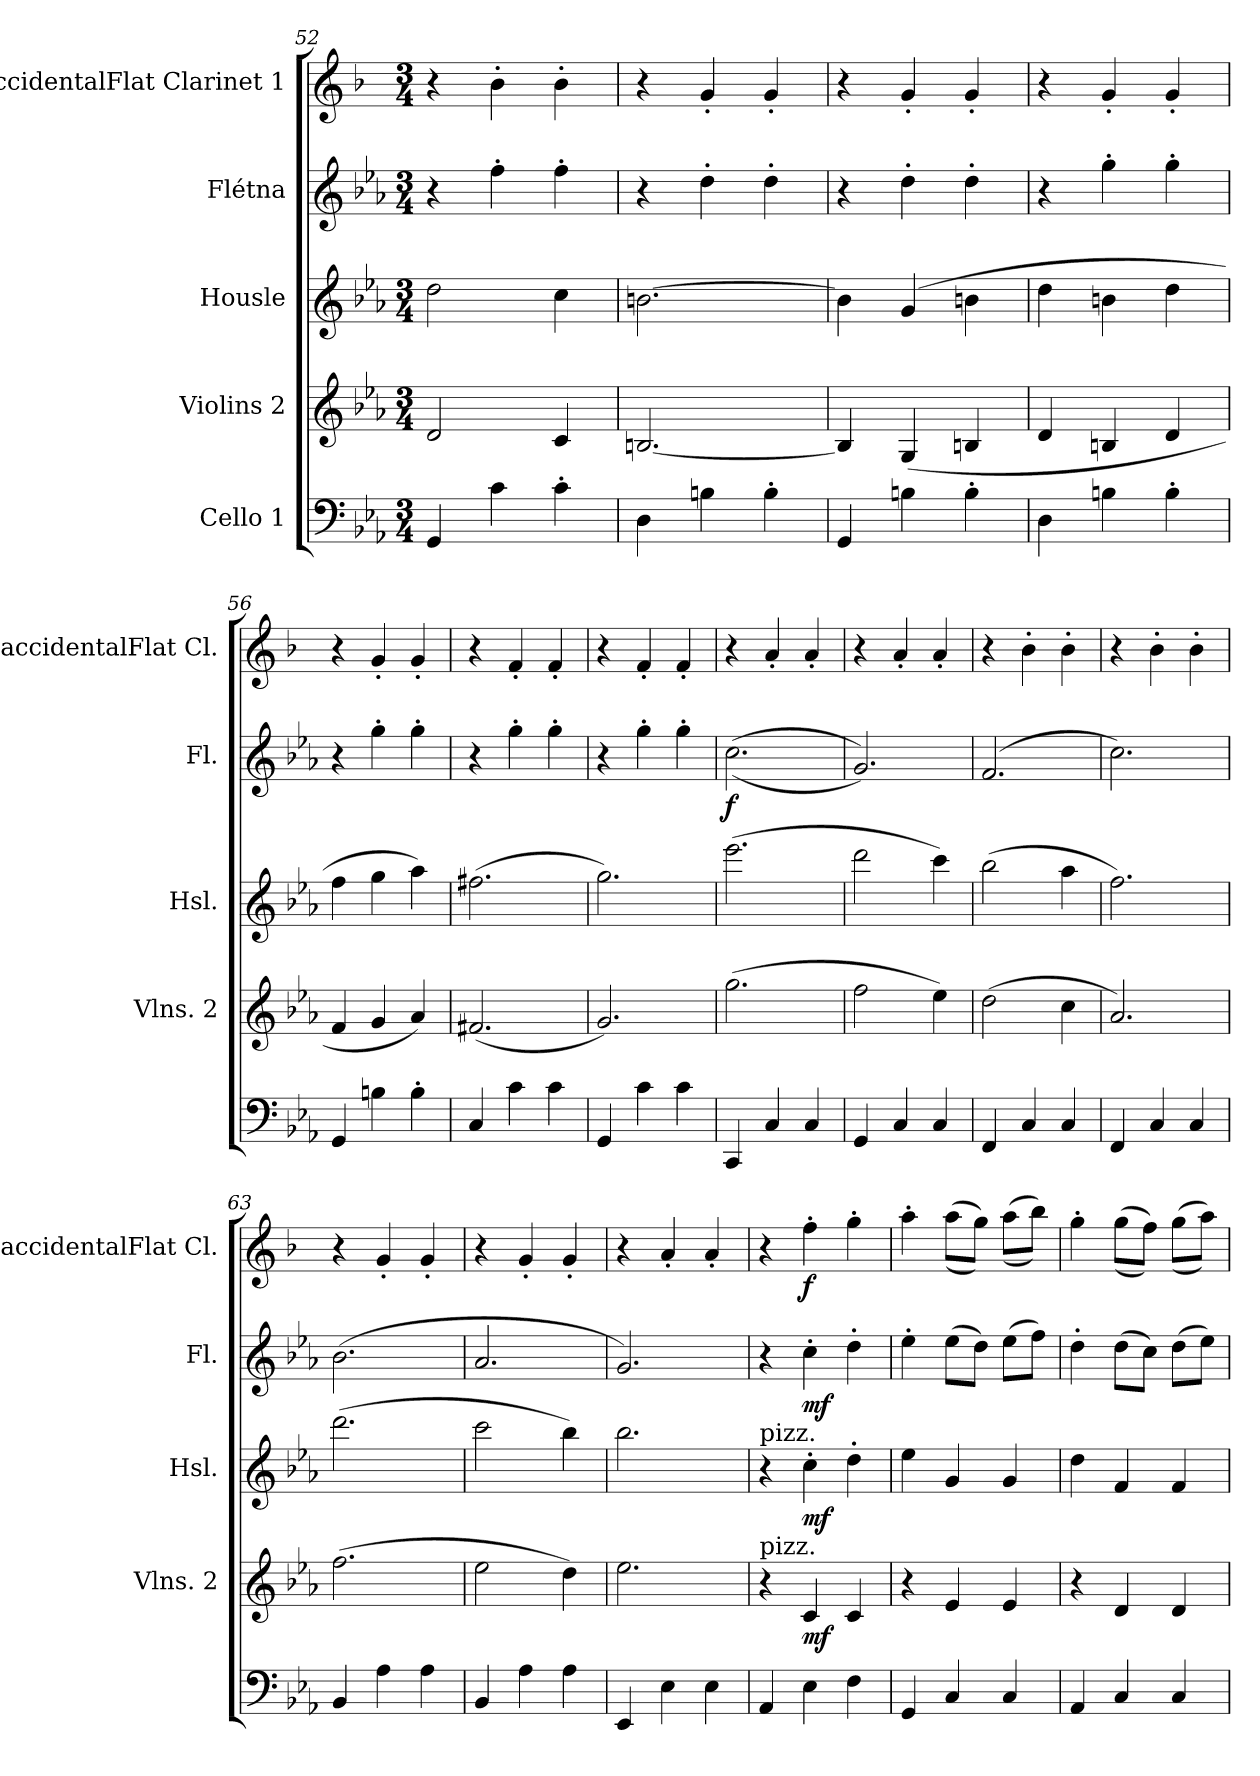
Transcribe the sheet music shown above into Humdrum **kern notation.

**kern	**kern	**dynam	**kern	**dynam	**kern	**dynam	**kern	**dynam
*part5	*part4	*part4	*part3	*part3	*part2	*part2	*part1	*part1
*staff5	*staff4	*staff4	*staff3	*staff3	*staff2	*staff2	*staff1	*staff1
*I"Cello 1	*I"Violins 2	*	*I"Housle	*	*I"Flétna	*	*I"BaccidentalFlat Clarinet 1	*
*	*I'Vlns. 2	*	*I'Hsl.	*	*I'Fl.	*	*I'BaccidentalFlat Cl.	*
*clefF4	*clefG2	*	*clefG2	*	*clefG2	*	*clefG2	*
*	*	*	*	*	*	*	*ITrd1c2	*
*k[b-e-a-]	*k[b-e-a-]	*	*k[b-e-a-]	*	*k[b-e-a-]	*	*k[b-e-a-]	*
*M3/4	*M3/4	*	*M3/4	*	*M3/4	*	*M3/4	*
=52	=52	=52	=52	=52	=52	=52	=52	=52
4GG/	2d/	.	2dd\	.	4r	.	4r	.
4c\	.	.	.	.	4ff'\	.	4a-'\	.
4c'\	4c/	.	4cc\	.	4ff'\	.	4a-'\	.
=53	=53	=53	=53	=53	=53	=53	=53	=53
4D\	[2.Bn/	.	[2.bn\	.	4r	.	4r	.
4Bn\	.	.	.	.	4dd'\	.	4f'/	.
4B'\	.	.	.	.	4dd'\	.	4f'/	.
=54	=54	=54	=54	=54	=54	=54	=54	=54
4GG/	4B/]	.	4b\]	.	4r	.	4r	.
4Bn\	(4G/	.	(4g/	.	4dd'\	.	4f'/	.
4B'\	4Bn/	.	4bn\	.	4dd'\	.	4f'/	.
!!LO:LB:g=z
=55	=55	=55	=55	=55	=55	=55	=55	=55
4D\	4d/	.	4dd\	.	4r	.	4r	.
4Bn\	4Bn/	.	4bn\	.	4gg'\	.	4f'/	.
4B'\	4d/	.	4dd\	.	4gg'\	.	4f'/	.
=56	=56	=56	=56	=56	=56	=56	=56	=56
4GG/	4f/	.	4ff\	.	4r	.	4r	.
4Bn\	4g/	.	4gg\	.	4gg'\	.	4f'/	.
4B'\	4a-/)	.	4aa-\)	.	4gg'\	.	4f'/	.
=57	=57	=57	=57	=57	=57	=57	=57	=57
4C/	(2.f#X/	.	(2.ff#X\	.	4r	.	4r	.
4c\	.	.	.	.	4gg'\	.	4e-'/	.
4c\	.	.	.	.	4gg'\	.	4e-'/	.
=58	=58	=58	=58	=58	=58	=58	=58	=58
4GG/	2.g/)	.	2.gg\)	.	4r	.	4r	.
4c\	.	.	.	.	4gg'\	.	4e-'/	.
4c\	.	.	.	.	4gg'\	.	4e-'/	.
=59	=59	=59	=59	=59	=59	=59	=59	=59
!	!	!	!	!	!	!LO:DY:b	!	!
4CC/	(2.gg\	.	(2.eee-\	.	((2.cc\	f	4r	.
4C/	.	.	.	.	.	.	4g'/	.
4C/	.	.	.	.	.	.	4g'/	.
=60	=60	=60	=60	=60	=60	=60	=60	=60
4GG/	2ff\	.	2ddd\	.	2.g/))	.	4r	.
4C/	.	.	.	.	.	.	4g'/	.
4C/	4ee-\)	.	4ccc\)	.	.	.	4g'/	.
=61	=61	=61	=61	=61	=61	=61	=61	=61
4FF/	(2dd\	.	(2bb-\	.	(2.f/	.	4r	.
4C/	.	.	.	.	.	.	4a-'\	.
4C/	4cc\	.	4aa-\	.	.	.	4a-'\	.
=62	=62	=62	=62	=62	=62	=62	=62	=62
4FF/	2.a-/)	.	2.ff\)	.	2.cc\)	.	4r	.
4C/	.	.	.	.	.	.	4a-'\	.
4C/	.	.	.	.	.	.	4a-'\	.
=63	=63	=63	=63	=63	=63	=63	=63	=63
4BB-/	(2.ff\	.	(2.ddd\	.	(2.b-\	.	4r	.
4A-\	.	.	.	.	.	.	4f'/	.
4A-\	.	.	.	.	.	.	4f'/	.
!!LO:PB:g=z
=64	=64	=64	=64	=64	=64	=64	=64	=64
4BB-/	2ee-\	.	2ccc\	.	2.a-/	.	4r	.
4A-\	.	.	.	.	.	.	4f'/	.
4A-\	4dd\)	.	4bb-\)	.	.	.	4f'/	.
=65	=65	=65	=65	=65	=65	=65	=65	=65
4EE-/	2.ee-\	.	2.bb-\	.	2.g/)	.	4r	.
4E-\	.	.	.	.	.	.	4g'/	.
4E-\	.	.	.	.	.	.	4g'/	.
=66	=66	=66	=66	=66	=66	=66	=66	=66
!	!	!	!LO:TX:a:t=pizz.	!	!	!	!	!
!	!LO:TX:a:t=pizz.	!	!	!	!	!	!	!
4AA-/	4r	.	4r	.	4r	.	4r	.
!	!	!LO:DY:b	!	!LO:DY:b	!	!LO:DY:b	!	!LO:DY:b
4E-\	4c/	mf	4cc'\	mf	4cc'\	mf	4ee-'\	f
4F\	4c/	.	4dd'\	.	4dd'\	.	4ff'\	.
=67	=67	=67	=67	=67	=67	=67	=67	=67
4GG/	4r	.	4ee-\	.	4ee-'\	.	4gg'\	.
4C/	4e-/	.	4g/	.	(8ee-\L	.	((8gg\L	.
.	.	.	.	.	8dd\J)	.	8ff\J))	.
4C/	4e-/	.	4g/	.	(8ee-\L	.	((8gg\L	.
.	.	.	.	.	8ff\J)	.	8aa-\J))	.
=68	=68	=68	=68	=68	=68	=68	=68	=68
4AA-/	4r	.	4dd\	.	4dd'\	.	4ff'\	.
4C/	4d/	.	4f/	.	(8dd\L	.	((8ff\L	.
.	.	.	.	.	8cc\J)	.	8ee-\J))	.
4C/	4d/	.	4f/	.	(8dd\L	.	((8ff\L	.
.	.	.	.	.	8ee-\J)	.	8gg\J))	.
=	=	=	=	=	=	=	=	=
*-	*-	*-	*-	*-	*-	*-	*-	*-
